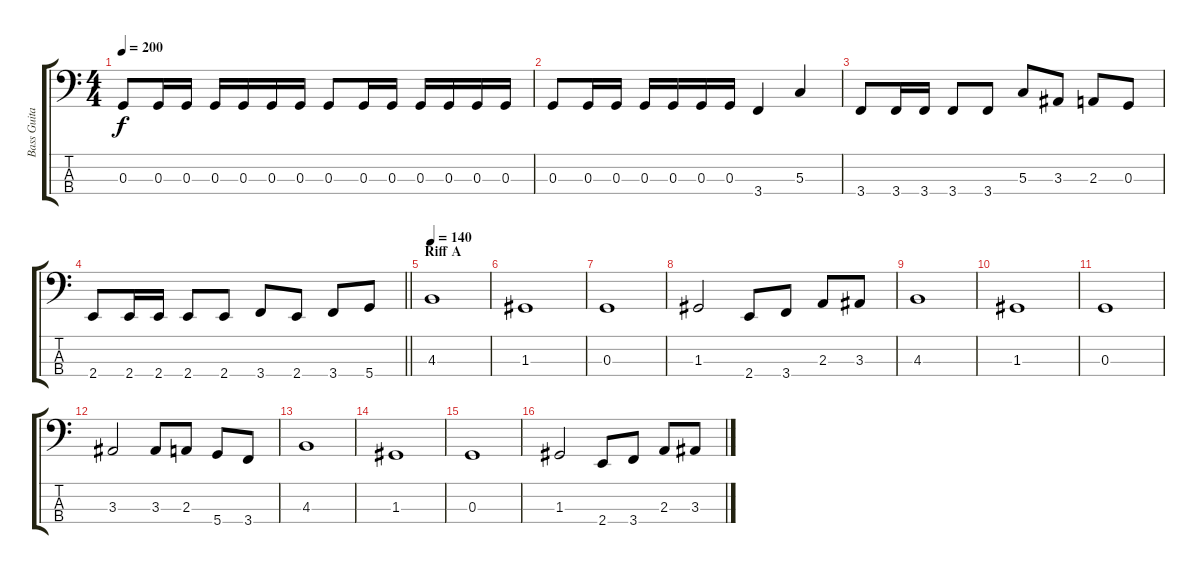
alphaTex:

\track ("Bass Guitar (Speesy)" "Bass Guita") {instrument electricbassfinger}
\staff {score tabs}
\tuning (F2 C2 G1 D1) {hide}
\ts (4 4)
\tempo 200
\clef f4
\ks c
0.3.8{dy f} 0.3.16 0.3.16 0.3.16 0.3.16 0.3.16 0.3.16 0.3.8 0.3.16 0.3.16 0.3.16 0.3.16 0.3.16 0.3.16 |
0.3.8 0.3.16 0.3.16 0.3.16 0.3.16 0.3.16 0.3.16 3.4.4 5.3.4 |
3.4.8 3.4.16 3.4.16 3.4.8 3.4.8 5.3.8 3.3.8 2.3.8 0.3.8 |
\barLineRight lightlight
2.4.8 2.4.16 2.4.16 2.4.8 2.4.8 3.4.8 2.4.8 3.4.8 5.4.8 |
\section ("" "Riff A")
\tempo 140
4.3.1 |
1.3.1 |
0.3.1 |
1.3.2 2.4.8 3.4.8 2.3.8 3.3.8 |
4.3.1 |
1.3.1 |
0.3.1 |
3.3.2 3.3.8 2.3.8 5.4.8 3.4.8 |
4.3.1 |
1.3.1 |
0.3.1 |
1.3.2 2.4.8 3.4.8 2.3.8 3.3.8
